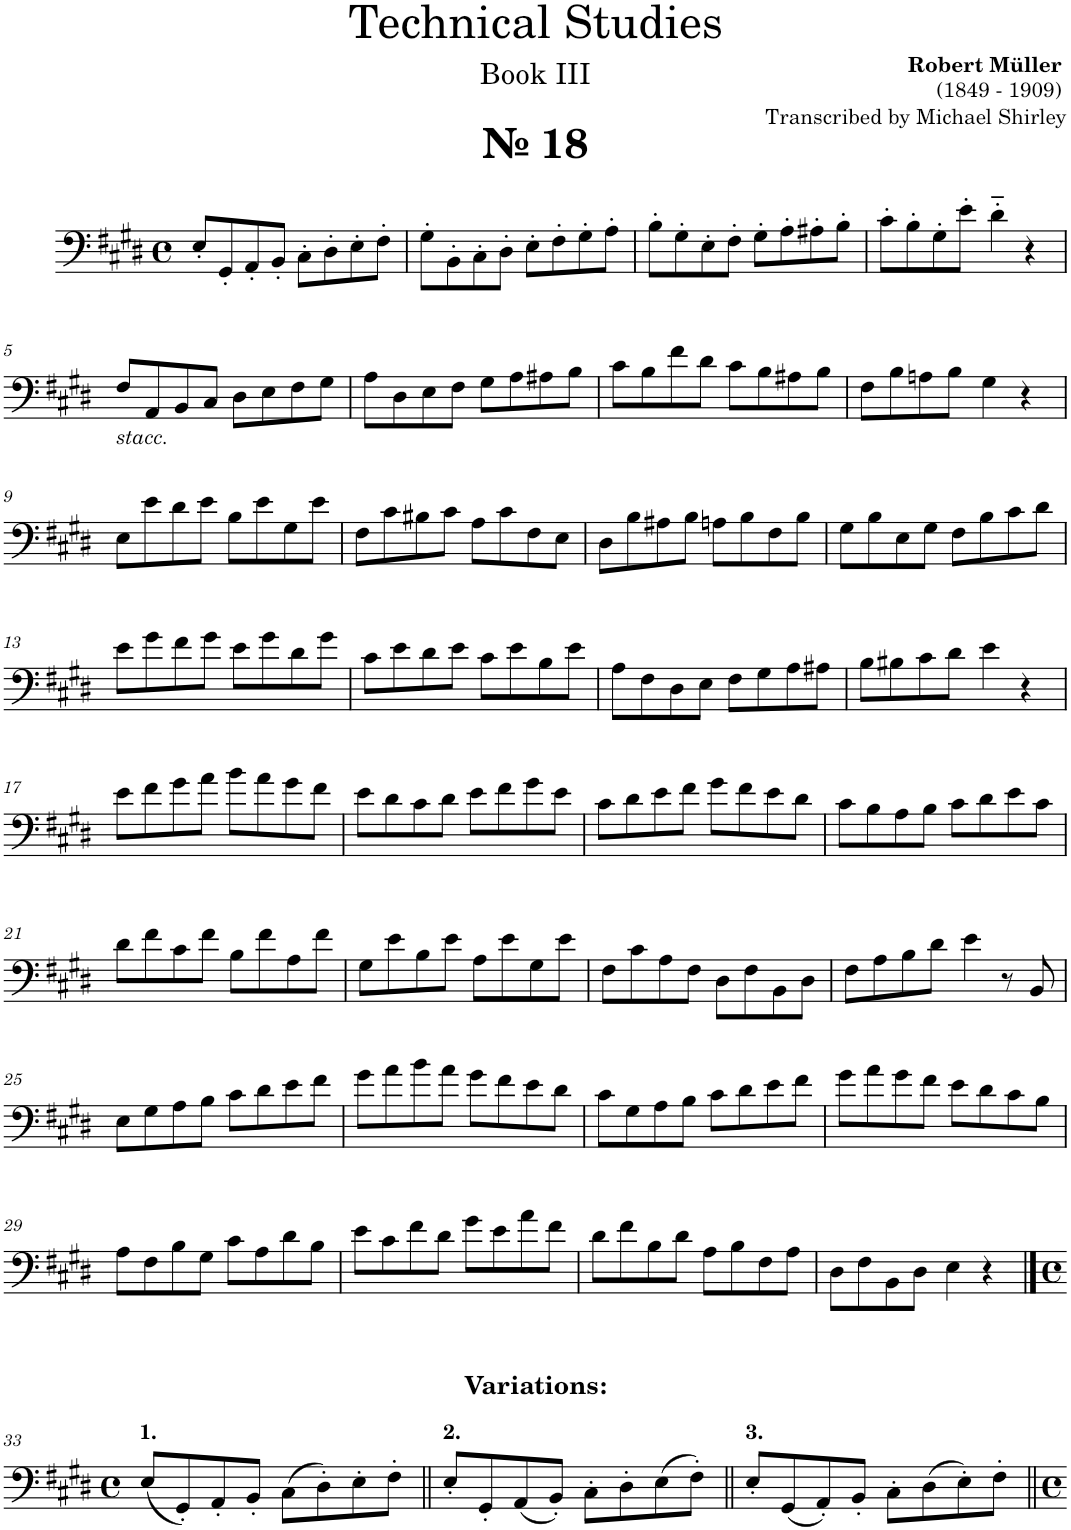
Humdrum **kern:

**kern
*part1
*staff1
*I"Trombone
*I'Tbn.
*clefF4
*k[f#c#g#d#]
*M4/4
*met(c)
=1
!LO:TX:a:B:t=№ 18
8E'/L
8GG#'/
8AA'/
8BB'/J
8C#'\L
8D#'\
8E'\
8F#'\J
=2
8G#'\L
8BB'\
8C#'\
8D#'\J
8E'\L
8F#'\
8G#'\
8A'\J
=3
8B'\L
8G#'\
8E'\
8F#'\J
8G#'\L
8A'\
8A#X'\
8B'\J
=4
8c#'\L
8B'\
8G#'\
8e'\J
4d#'~\
4r
!!LO:LB:g=z
=5
!LO:TX:b:i:t=stacc.
8F#/L
8AA/
8BB/
8C#/J
8D#\L
8E\
8F#\
8G#\J
=6
8A\L
8D#\
8E\
8F#\J
8G#\L
8A\
8A#X\
8B\J
=7
8c#\L
8B\
8f#\
8d#\J
8c#\L
8B\
8A#X\
8B\J
=8
8F#\L
8B\
8An\
8B\J
4G#\
4r
!!LO:LB:g=z
=9
8E\L
8e\
8d#\
8e\J
8B\L
8e\
8G#\
8e\J
=10
8F#\L
8c#\
8B#X\
8c#\J
8A\L
8c#\
8F#\
8E\J
=11
8D#\L
8B\
8A#X\
8B\J
8An\L
8B\
8F#\
8B\J
=12
8G#\L
8B\
8E\
8G#\J
8F#\L
8B\
8c#\
8d#\J
!!LO:LB:g=z
=13
8e\L
8g#\
8f#\
8g#\J
8e\L
8g#\
8d#\
8g#\J
=14
8c#\L
8e\
8d#\
8e\J
8c#\L
8e\
8B\
8e\J
=15
8A\L
8F#\
8D#\
8E\J
8F#\L
8G#\
8A\
8A#X\J
=16
8B\L
8B#X\
8c#\
8d#\J
4e\
4r
!!LO:LB:g=z
=17
8e\L
8f#\
8g#\
8a\J
8b\L
8a\
8g#\
8f#\J
=18
8e\L
8d#\
8c#\
8d#\J
8e\L
8f#\
8g#\
8e\J
=19
8c#\L
8d#\
8e\
8f#\J
8g#\L
8f#\
8e\
8d#\J
=20
8c#\L
8B\
8A\
8B\J
8c#\L
8d#\
8e\
8c#\J
!!LO:LB:g=z
=21
8d#\L
8f#\
8c#\
8f#\J
8B\L
8f#\
8A\
8f#\J
=22
8G#\L
8e\
8B\
8e\J
8A\L
8e\
8G#\
8e\J
=23
8F#\L
8c#\
8A\
8F#\J
8D#\L
8F#\
8BB\
8D#\J
=24
8F#\L
8A\
8B\
8d#\J
4e\
8r
8BB/
!!LO:LB:g=z
=25
8E\L
8G#\
8A\
8B\J
8c#\L
8d#\
8e\
8f#\J
=26
8g#\L
8a\
8b\
8a\J
8g#\L
8f#\
8e\
8d#\J
=27
8c#\L
8G#\
8A\
8B\J
8c#\L
8d#\
8e\
8f#\J
=28
8g#\L
8a\
8g#\
8f#\J
8e\L
8d#\
8c#\
8B\J
!!LO:LB:g=z
=29
8A\L
8F#\
8B\
8G#\J
8c#\L
8A\
8d#\
8B\J
=30
8e\L
8c#\
8f#\
8d#\J
8g#\L
8e\
8a\
8f#\J
=31
8d#\L
8f#\
8B\
8d#\J
8A\L
8B\
8F#\
8A\J
=32
8D#\L
8F#\
8BB\
8D#\J
4E\
4r
!!LO:LB:g=z
==33
*M4/4
*met(c)
!LO:TX:a:B:t=Variations&colon;
!LO:TX:a:B:t=1.
(8E/L
8GG#'/)
8AA'/
8BB'/J
(8C#\L
8D#'\)
8E'\
8F#'\J
=34||
*k[f#c#g#d#]
*M4/4
*met(c)
!LO:TX:a:B:t=2.
8E'/L
8GG#'/
(8AA/
8BB'/J)
8C#'\L
8D#'\
(8E\
8F#'\J)
=35||
*k[f#c#g#d#]
*M4/4
*met(c)
!LO:TX:a:B:t=3.
8E'/L
(8GG#/
8AA'/)
8BB'/J
8C#'\L
(8D#\
8E'\)
8F#'\J
=||
*-
